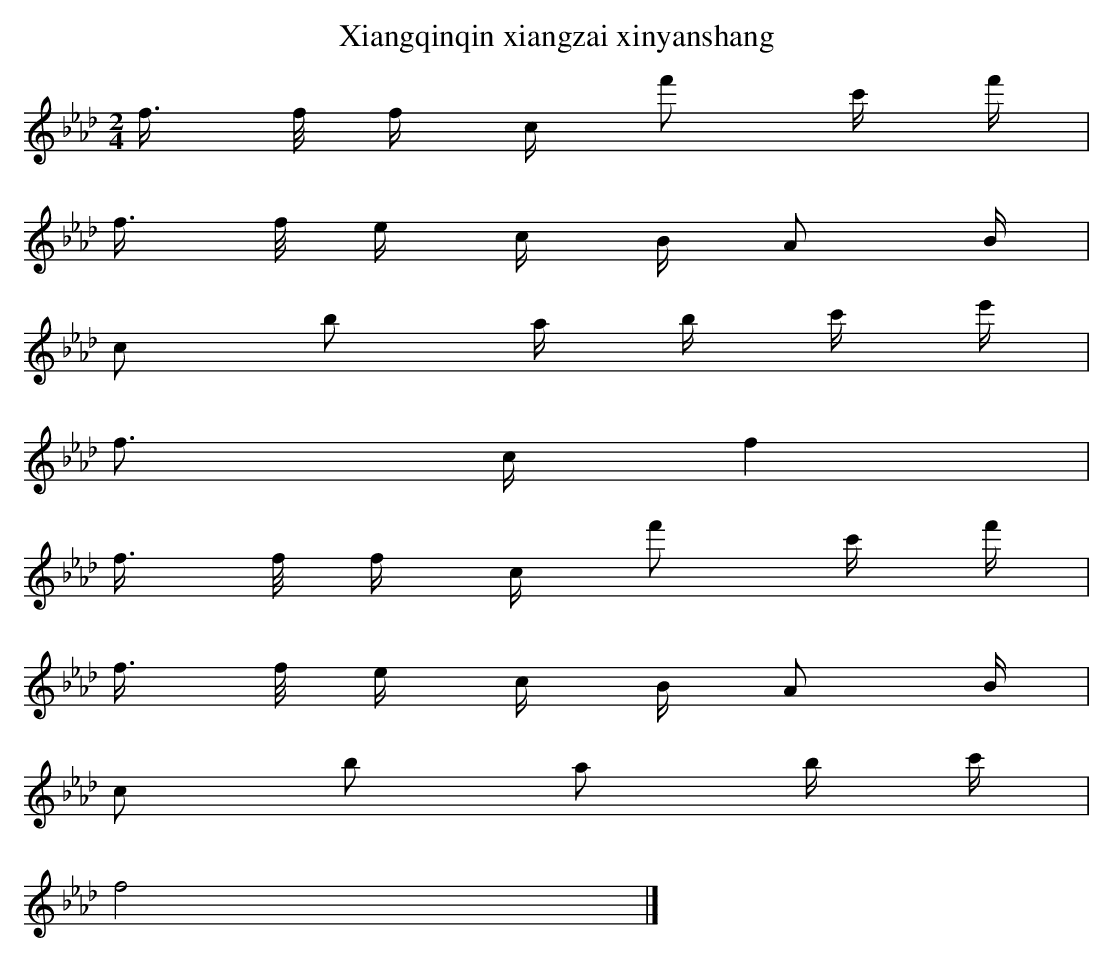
X:1
T: Xiangqinqin xiangzai xinyanshang
L: 1/16
M: 2/4
K: Ab
f> f f c f'2 c' f' [I:setbarnb 1]|
f> f e c B A2 B |
c2 b2 a b c' e' |
f2> c2f4 |
f> f f c f'2 c' f' |
f> f e c B A2 B |
c2 b2 a2 b c' |
f8 |]
